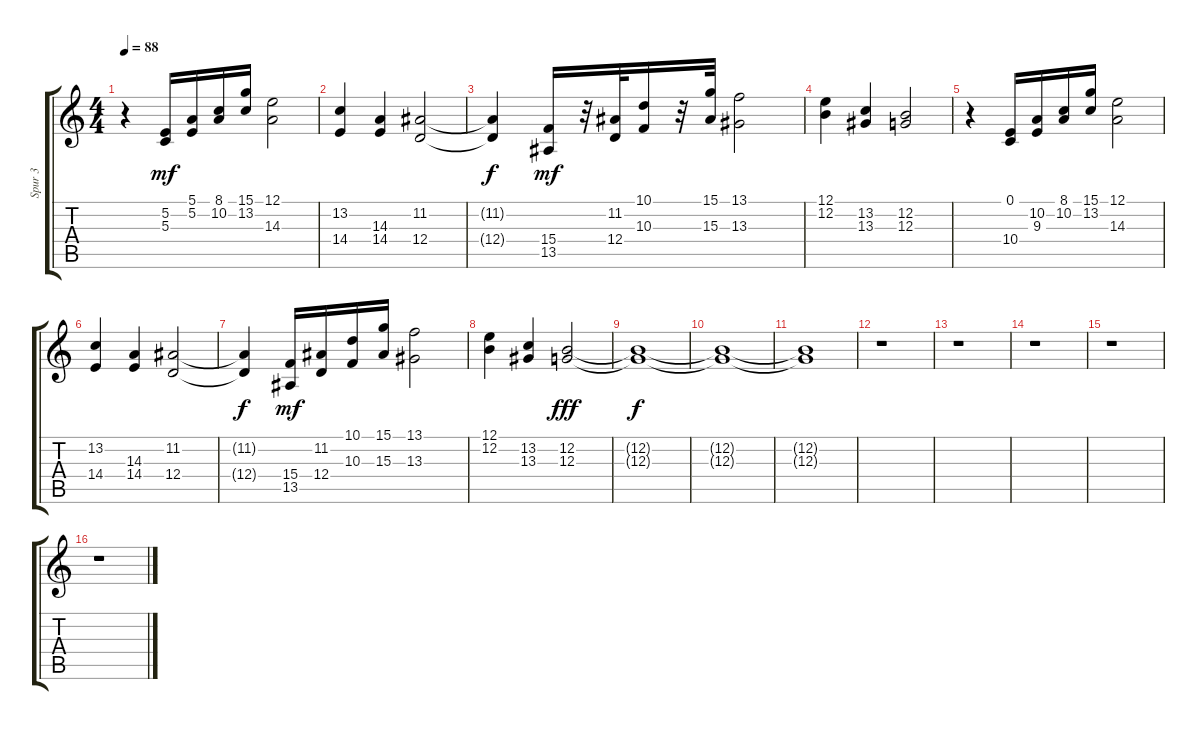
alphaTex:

\track ("Spur 3" "Spur 3") {instrument brasssection}
\staff {score tabs}
\tuning (E4 B3 G3 D3 A2 E2) {hide}
\ts (4 4)
\tempo 88
\clef g2
\ks c
r.4{dy mf instrument brasssection} (5.2 5.3).16 (5.1 5.2).16 (8.1 10.2).16 (15.1 13.2).16 (12.1 14.3).2 |
(13.2 14.4).4 (14.3 14.4).4 (11.2 12.4).2 |
(11.2{t} 12.4{t}).4{dy f} (15.4 13.5).16{dy mf} r.32 (11.2 12.4).32 (10.1 10.3).16 r.32 (15.1 15.3).32 (13.1 13.3).2 |
(12.1 12.2).4 (13.2 13.3).4 (12.2 12.3).2 |
r.4 (0.1 10.4).16 (10.2 9.3).16 (8.1 10.2).16 (15.1 13.2).16 (12.1 14.3).2 |
(13.2 14.4).4 (14.3 14.4).4 (11.2 12.4).2 |
(11.2{t} 12.4{t}).4{dy f} (15.4 13.5).16{dy mf} (11.2 12.4).16 (10.1 10.3).16 (15.1 15.3).16 (13.1 13.3).2 |
(12.1 12.2).4 (13.2 13.3).4 (12.2 12.3).2{dy fff} |
(12.2{t} 12.3{t}).1{dy f} |
(12.2{t} 12.3{t}).1 |
(12.2{t} 12.3{t}).1 |
r.1 |
r.1 |
r.1 |
r.1 |
r.1
